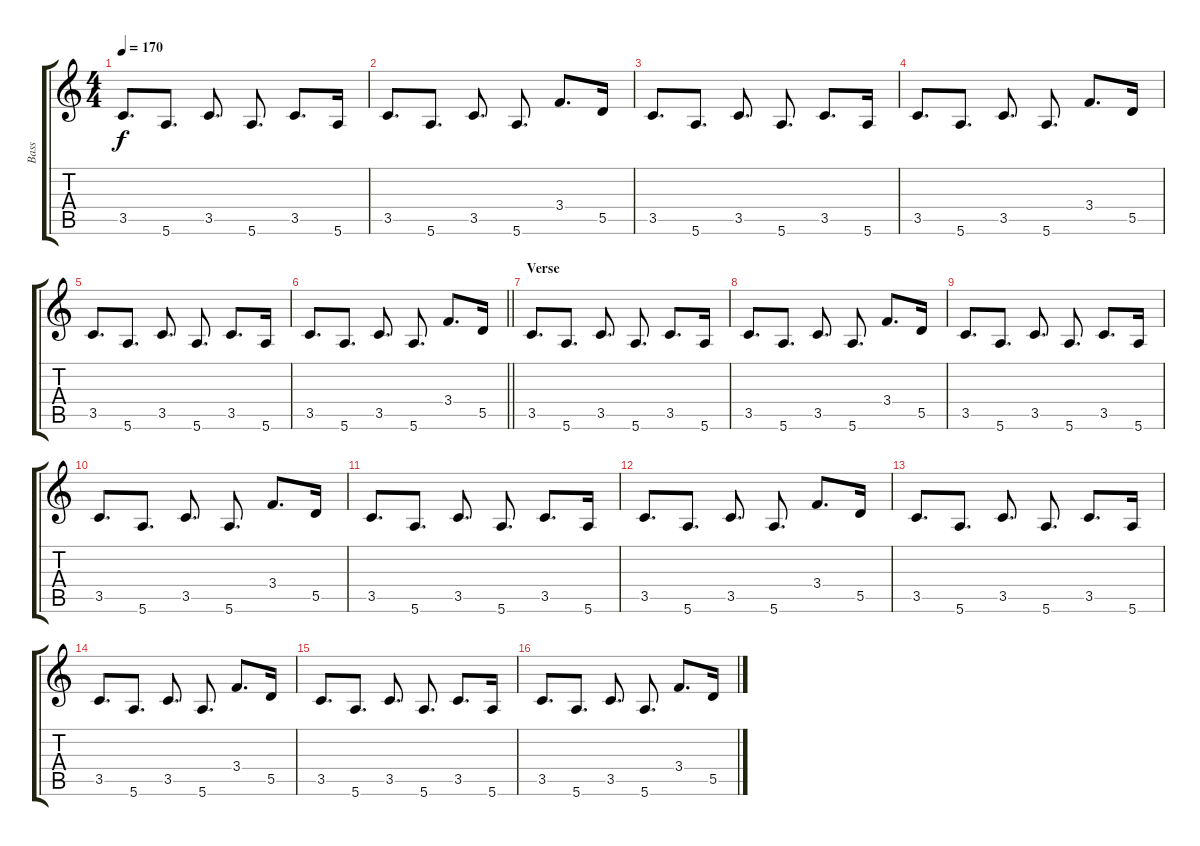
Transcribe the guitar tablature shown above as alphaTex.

\track ("Bass" "Bass") {instrument electricbassfinger}
\staff {score tabs}
\tuning (E4 B3 G3 D3 A2 E2) {hide}
\ts (4 4)
\tempo 170
\clef g2
\ks c
3.5.8{d dy f} 5.6.8{d} 3.5.8{d} 5.6.8{d} 3.5.8{d} 5.6.16 |
3.5.8{d} 5.6.8{d} 3.5.8{d} 5.6.8{d} 3.4.8{d} 5.5.16 |
3.5.8{d} 5.6.8{d} 3.5.8{d} 5.6.8{d} 3.5.8{d} 5.6.16 |
3.5.8{d} 5.6.8{d} 3.5.8{d} 5.6.8{d} 3.4.8{d} 5.5.16 |
3.5.8{d} 5.6.8{d} 3.5.8{d} 5.6.8{d} 3.5.8{d} 5.6.16 |
\barLineRight lightlight
3.5.8{d} 5.6.8{d} 3.5.8{d} 5.6.8{d} 3.4.8{d} 5.5.16 |
\section ("" "Verse")
3.5.8{d} 5.6.8{d} 3.5.8{d} 5.6.8{d} 3.5.8{d} 5.6.16 |
3.5.8{d} 5.6.8{d} 3.5.8{d} 5.6.8{d} 3.4.8{d} 5.5.16 |
3.5.8{d} 5.6.8{d} 3.5.8{d} 5.6.8{d} 3.5.8{d} 5.6.16 |
3.5.8{d} 5.6.8{d} 3.5.8{d} 5.6.8{d} 3.4.8{d} 5.5.16 |
3.5.8{d} 5.6.8{d} 3.5.8{d} 5.6.8{d} 3.5.8{d} 5.6.16 |
3.5.8{d} 5.6.8{d} 3.5.8{d} 5.6.8{d} 3.4.8{d} 5.5.16 |
3.5.8{d} 5.6.8{d} 3.5.8{d} 5.6.8{d} 3.5.8{d} 5.6.16 |
3.5.8{d} 5.6.8{d} 3.5.8{d} 5.6.8{d} 3.4.8{d} 5.5.16 |
3.5.8{d} 5.6.8{d} 3.5.8{d} 5.6.8{d} 3.5.8{d} 5.6.16 |
3.5.8{d} 5.6.8{d} 3.5.8{d} 5.6.8{d} 3.4.8{d} 5.5.16
